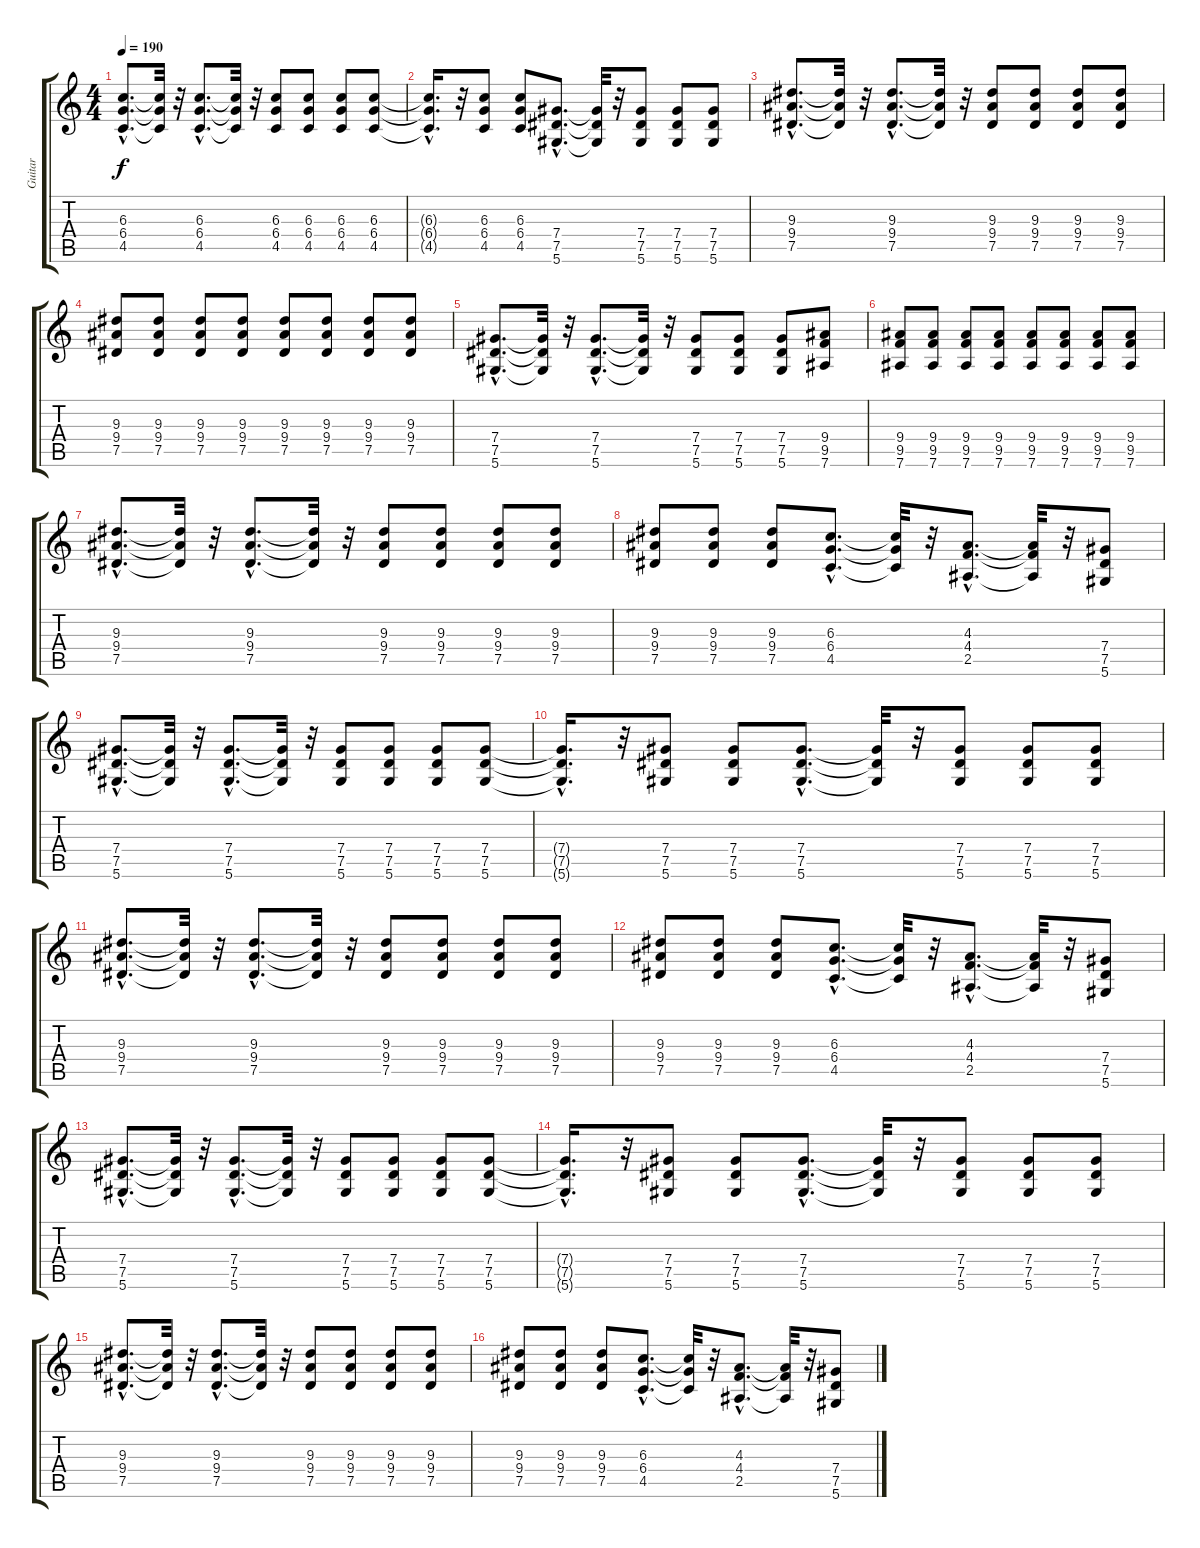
\track ("Guitar " "Guitar ") {instrument distortionguitar}
\staff {score tabs}
\tuning (Eb4 Bb3 Gb3 Db3 Ab2 Eb2) {hide}
\ts (4 4)
\tempo 190
\clef g2
\ks c
(6.3{hac} 6.4{hac} 4.5{hac}).8{d dy f} (6.3{t} 6.4{t} 4.5{t}).32 r.32 (6.3{hac} 6.4{hac} 4.5{hac}).8{d} (6.3{t} 6.4{t} 4.5{t}).32 r.32 (6.3 6.4 4.5).8 (6.3 6.4 4.5).8 (6.3 6.4 4.5).8 (6.3 6.4 4.5).8 |
(6.3{hac t} 6.4{hac t} 4.5{hac t}).16{d} r.32 (6.3 6.4 4.5).8 (6.3 6.4 4.5).8 (7.4{hac} 7.5{hac} 5.6{hac}).8{d} (7.4{t} 7.5{t} 5.6{t}).32 r.32 (7.4 7.5 5.6).8 (7.4 7.5 5.6).8 (7.4 7.5 5.6).8 |
(9.3{hac} 9.4{hac} 7.5{hac}).8{d} (9.3{t} 9.4{t} 7.5{t}).32 r.32 (9.3{hac} 9.4{hac} 7.5{hac}).8{d} (9.3{t} 9.4{t} 7.5{t}).32 r.32 (9.3 9.4 7.5).8 (9.3 9.4 7.5).8 (9.3 9.4 7.5).8 (9.3 9.4 7.5).8 |
(9.3 9.4 7.5).8 (9.3 9.4 7.5).8 (9.3 9.4 7.5).8 (9.3 9.4 7.5).8 (9.3 9.4 7.5).8 (9.3 9.4 7.5).8 (9.3 9.4 7.5).8 (9.3 9.4 7.5).8 |
(7.4{hac} 7.5{hac} 5.6{hac}).8{d} (7.4{t} 7.5{t} 5.6{t}).32 r.32 (7.4{hac} 7.5{hac} 5.6{hac}).8{d} (7.4{t} 7.5{t} 5.6{t}).32 r.32 (7.4 7.5 5.6).8 (7.4 7.5 5.6).8 (7.4 7.5 5.6).8 (9.4 9.5 7.6).8 |
(9.4 9.5 7.6).8 (9.4 9.5 7.6).8 (9.4 9.5 7.6).8 (9.4 9.5 7.6).8 (9.4 9.5 7.6).8 (9.4 9.5 7.6).8 (9.4 9.5 7.6).8 (9.4 9.5 7.6).8 |
(9.3{hac} 9.4{hac} 7.5{hac}).8{d} (9.3{t} 9.4{t} 7.5{t}).32 r.32 (9.3{hac} 9.4{hac} 7.5{hac}).8{d} (9.3{t} 9.4{t} 7.5{t}).32 r.32 (9.3 9.4 7.5).8 (9.3 9.4 7.5).8 (9.3 9.4 7.5).8 (9.3 9.4 7.5).8 |
(9.3 9.4 7.5).8 (9.3 9.4 7.5).8 (9.3 9.4 7.5).8 (6.3{hac} 6.4{hac} 4.5{hac}).8{d} (6.3{t} 6.4{t} 4.5{t}).32 r.32 (4.3{hac} 4.4{hac} 2.5{hac}).8{d} (4.3{t} 4.4{t} 2.5{t}).32 r.32 (7.4 7.5 5.6).8 |
(7.4{hac} 7.5{hac} 5.6{hac}).8{d} (7.4{t} 7.5{t} 5.6{t}).32 r.32 (7.4{hac} 7.5{hac} 5.6{hac}).8{d} (7.4{t} 7.5{t} 5.6{t}).32 r.32 (7.4 7.5 5.6).8 (7.4 7.5 5.6).8 (7.4 7.5 5.6).8 (7.4 7.5 5.6).8 |
(7.4{hac t} 7.5{hac t} 5.6{hac t}).16{d} r.32 (7.4 7.5 5.6).8 (7.4 7.5 5.6).8 (7.4{hac} 7.5{hac} 5.6{hac}).8{d} (7.4{t} 7.5{t} 5.6{t}).32 r.32 (7.4 7.5 5.6).8 (7.4 7.5 5.6).8 (7.4 7.5 5.6).8 |
(9.3{hac} 9.4{hac} 7.5{hac}).8{d} (9.3{t} 9.4{t} 7.5{t}).32 r.32 (9.3{hac} 9.4{hac} 7.5{hac}).8{d} (9.3{t} 9.4{t} 7.5{t}).32 r.32 (9.3 9.4 7.5).8 (9.3 9.4 7.5).8 (9.3 9.4 7.5).8 (9.3 9.4 7.5).8 |
(9.3 9.4 7.5).8 (9.3 9.4 7.5).8 (9.3 9.4 7.5).8 (6.3{hac} 6.4{hac} 4.5{hac}).8{d} (6.3{t} 6.4{t} 4.5{t}).32 r.32 (4.3{hac} 4.4{hac} 2.5{hac}).8{d} (4.3{t} 4.4{t} 2.5{t}).32 r.32 (7.4 7.5 5.6).8 |
(7.4{hac} 7.5{hac} 5.6{hac}).8{d} (7.4{t} 7.5{t} 5.6{t}).32 r.32 (7.4{hac} 7.5{hac} 5.6{hac}).8{d} (7.4{t} 7.5{t} 5.6{t}).32 r.32 (7.4 7.5 5.6).8 (7.4 7.5 5.6).8 (7.4 7.5 5.6).8 (7.4 7.5 5.6).8 |
(7.4{hac t} 7.5{hac t} 5.6{hac t}).16{d} r.32 (7.4 7.5 5.6).8 (7.4 7.5 5.6).8 (7.4{hac} 7.5{hac} 5.6{hac}).8{d} (7.4{t} 7.5{t} 5.6{t}).32 r.32 (7.4 7.5 5.6).8 (7.4 7.5 5.6).8 (7.4 7.5 5.6).8 |
(9.3{hac} 9.4{hac} 7.5{hac}).8{d} (9.3{t} 9.4{t} 7.5{t}).32 r.32 (9.3{hac} 9.4{hac} 7.5{hac}).8{d} (9.3{t} 9.4{t} 7.5{t}).32 r.32 (9.3 9.4 7.5).8 (9.3 9.4 7.5).8 (9.3 9.4 7.5).8 (9.3 9.4 7.5).8 |
(9.3 9.4 7.5).8 (9.3 9.4 7.5).8 (9.3 9.4 7.5).8 (6.3{hac} 6.4{hac} 4.5{hac}).8{d} (6.3{t} 6.4{t} 4.5{t}).32 r.32 (4.3{hac} 4.4{hac} 2.5{hac}).8{d} (4.3{t} 4.4{t} 2.5{t}).32 r.32 (7.4 7.5 5.6).8
